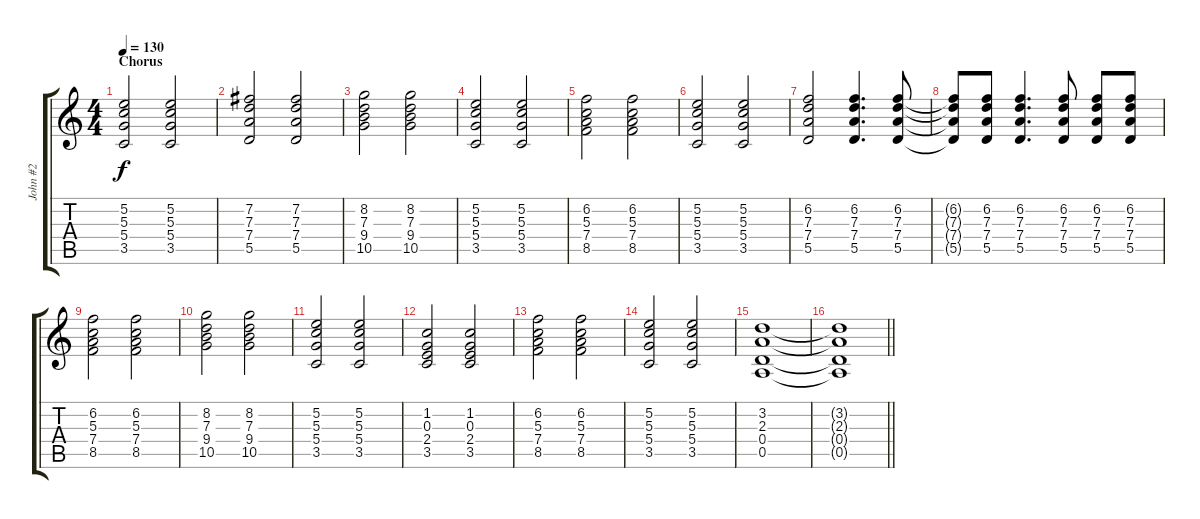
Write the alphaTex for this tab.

\track ("John #2" "John #2") {instrument electricguitarclean}
\staff {score tabs}
\tuning (E4 B3 G3 D3 A2 E2) {hide}
\ts (4 4)
\section ("" "Chorus")
\tempo 130
\clef g2
\ks c
(5.2 5.3 5.4 3.5).2{dy f} (5.2 5.3 5.4 3.5).2 |
(7.2 7.3 7.4 5.5).2 (7.2 7.3 7.4 5.5).2 |
(8.2 7.3 9.4 10.5).2 (8.2 7.3 9.4 10.5).2 |
(5.2 5.3 5.4 3.5).2 (5.2 5.3 5.4 3.5).2 |
(6.2 5.3 7.4 8.5).2 (6.2 5.3 7.4 8.5).2 |
(5.2 5.3 5.4 3.5).2 (5.2 5.3 5.4 3.5).2 |
(6.2 7.3 7.4 5.5).2 (6.2 7.3 7.4 5.5).4{d} (6.2 7.3 7.4 5.5).8 |
(6.2{t} 7.3{t} 7.4{t} 5.5{t}).8 (6.2 7.3 7.4 5.5).8 (6.2 7.3 7.4 5.5).4{d} (6.2 7.3 7.4 5.5).8 (6.2 7.3 7.4 5.5).8 (6.2 7.3 7.4 5.5).8 |
(6.2 5.3 7.4 8.5).2 (6.2 5.3 7.4 8.5).2 |
(8.2 7.3 9.4 10.5).2 (8.2 7.3 9.4 10.5).2 |
(5.2 5.3 5.4 3.5).2 (5.2 5.3 5.4 3.5).2 |
(1.2 0.3 2.4 3.5).2 (1.2 0.3 2.4 3.5).2 |
(6.2 5.3 7.4 8.5).2 (6.2 5.3 7.4 8.5).2 |
(5.2 5.3 5.4 3.5).2 (5.2 5.3 5.4 3.5).2 |
(3.2 2.3 0.4 0.5).1 |
\barLineRight lightlight
(3.2{t} 2.3{t} 0.4{t} 0.5{t}).1
